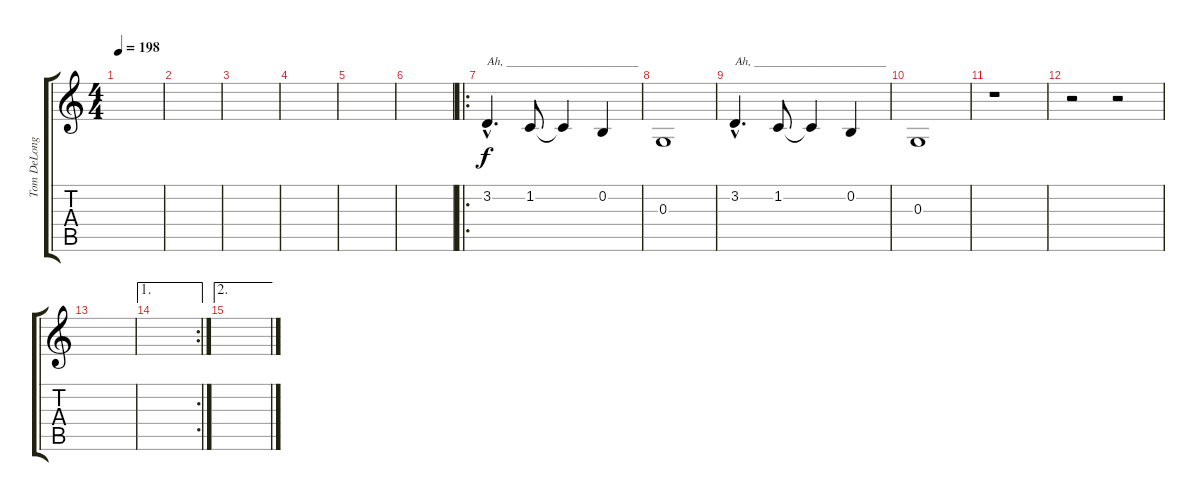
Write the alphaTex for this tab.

\track ("Tom DeLonge: Vocals" "Tom DeLong") {instrument tenorsax}
\staff {score tabs}
\tuning (E4 B3 G3 D3 A2 E2) {hide}
\ts (4 4)
\tempo 198
\clef g2
\ks c
|
|
|
|
|
|
\ro
3.2{hac}.4{d txt "Ah, ______________________"} 1.2.8 1.2{t}.4 0.2.4 |
0.3.1 |
3.2{hac}.4{d txt "Ah, ______________________"} 1.2.8 1.2{t}.4 0.2.4 |
0.3.1 |
r.1 |
r.2 r.2 |
|
\ae 1
\rc 2
|
\ae 2
